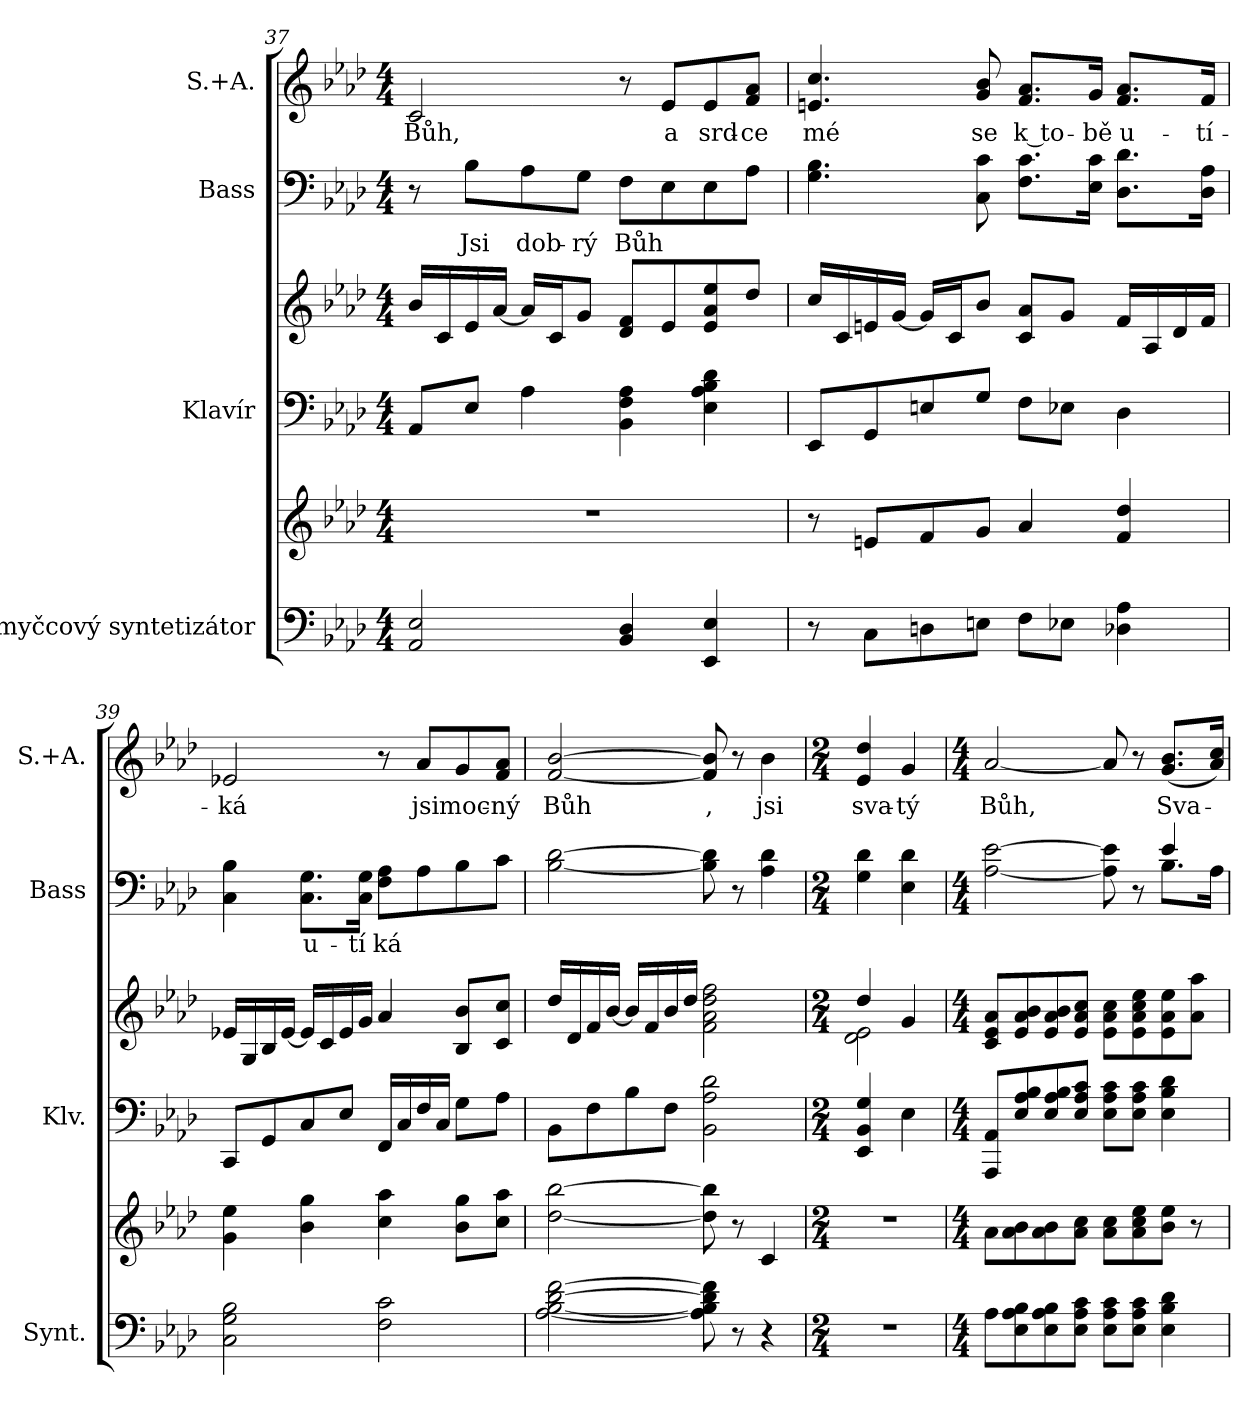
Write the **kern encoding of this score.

**kern	**kern	**kern	**kern	**kern	**text	**kern	**text
*part4	*part4	*part3	*part3	*part2	*part2	*part1	*part1
*staff6	*staff5	*staff4	*staff3	*staff2	*staff2	*staff1	*staff1
*I"Smyčcový syntetizátor	*	*I"Klavír	*	*I"Bass	*	*I"S.+A.	*
*I'Synt.	*	*I'Klv.	*	*I'Bass	*	*I'S.+A.	*
!!LO:PB:g=z
*clefF4	*clefG2	*clefF4	*clefG2	*clefF4	*	*clefG2	*
*k[b-e-a-d-]	*k[b-e-a-d-]	*k[b-e-a-d-]	*k[b-e-a-d-]	*k[b-e-a-d-]	*	*k[b-e-a-d-]	*
*M4/4	*M4/4	*M4/4	*M4/4	*M4/4	*	*M4/4	*
=37	=37	=37	=37	=37	=37	=37	=37
!	!	!	!	!	!	!	!LO:LY:b
2AA-/ 2E-/	1r	8AA-/L	16b-/LL	8r	.	2c/	Bůh,
.	.	.	16c/	.	.	.	.
!	!	!	!	!	!LO:LY:b	!	!
.	.	8E-/J	16e-/	8B-\L	Jsi	.	.
.	.	.	[16a-/JJ	.	.	.	.
!	!	!	!	!	!LO:LY:b	!	!
.	.	4A-\	16a-/LL]	8A-\	dob-	.	.
.	.	.	16c/J	.	.	.	.
!	!	!	!	!	!LO:LY:b	!	!
.	.	.	8g/J	8G\J	-rý	.	.
!	!	!	!	!	!LO:LY:b	!	!
4BB-/ 4D-/	.	4BB-\ 4F\ 4A-\	8d-/ 8f/L	8F\L	Bůh	8r	.
!	!	!	!	!	!	!	!LO:LY:b
.	.	.	8e-/	8E-\	.	8e-/L	a
!	!	!	!	!	!	!	!LO:LY:b
4EE-/ 4E-/	.	4E-\ 4A-\ 4B-\ 4d-\	8e-/ 8a-/ 8ee-/	8E-\	.	8e-/	srd-
!	!	!	!	!	!	!	!LO:LY:b
.	.	.	8dd-/J	8A-\J	.	8f/ 8a-/J	-ce
=38	=38	=38	=38	=38	=38	=38	=38
!	!	!	!	!	!	!	!LO:LY:b
8r	8r	8EE-/L	16cc/LL	4.G\ 4.B-\	.	4.en/ 4.cc/	mé
.	.	.	16c/	.	.	.	.
8C\L	8en/L	8GG/	16en/	.	.	.	.
.	.	.	[16g/JJ	.	.	.	.
8Dn\	8f/	8En/	16g/LL]	.	.	.	.
.	.	.	16c/J	.	.	.	.
!	!	!	!	!	!	!	!LO:LY:b
8En\J	8g/J	8G/J	8b-/J	8C\ 8c\	.	8g/ 8b-/	se
!	!	!	!	!	!	!	!LO:LY:b
8F\L	4a-/	8F\L	8c/ 8a-/L	8.F\ 8.c\L	.	8.f/ 8.a-/L	k to-
8E-X\J	.	8E-X\J	8g/J	.	.	.	.
!	!	!	!	!	!	!	!LO:LY:b
.	.	.	.	16E-\ 16c\Jk	.	16g/Jk	-bě
!	!	!	!	!	!	!	!LO:LY:b
4D-X\ 4A-\	4f/ 4dd-/	4D-\	16f/LL	8.D-\ 8.d-\L	.	8.f/ 8.a-/L	u-
.	.	.	16A-/	.	.	.	.
.	.	.	16d-/	.	.	.	.
!	!	!	!	!	!	!	!LO:LY:b
.	.	.	16f/JJ	16D-\ 16A-\Jk	.	16f/Jk	-tí-
=39	=39	=39	=39	=39	=39	=39	=39
!	!	!	!	!	!	!	!LO:LY:b
2C\ 2G\ 2B-\	4g\ 4ee-\	8CC/L	16e-X/LL	4C\ 4B-\	.	2e-X/	-ká
.	.	.	16G/	.	.	.	.
.	.	8GG/	16B-/	.	.	.	.
.	.	.	[16e-/JJ	.	.	.	.
!	!	!	!	!	!LO:LY:b	!	!
.	4b-\ 4gg\	8C/	16e-/LL]	8.C\ 8.G\L	u-	.	.
.	.	.	16c/	.	.	.	.
.	.	8E-/J	16e-/	.	.	.	.
!	!	!	!	!	!LO:LY:b	!	!
.	.	.	16g/JJ	16C\ 16G\Jk	-tí	.	.
!	!	!	!	!	!LO:LY:b	!	!
2F\ 2c\	4cc\ 4aa-\	16FF/LL	4a-/	8F\ 8A-\L	ká	8r	.
.	.	16C/	.	.	.	.	.
!	!	!	!	!	!	!	!LO:LY:b
.	.	16F/	.	8A-\	.	8a-/L	jsi
.	.	16C/JJ	.	.	.	.	.
!	!	!	!	!	!	!	!LO:LY:b
.	8b-\ 8gg\L	8G\L	8B-/ 8b-/L	8B-\	.	8g/	moc-
!	!	!	!	!	!	!	!LO:LY:b
.	8cc\ 8aa-\J	8A-\J	8c/ 8cc/J	8c\J	.	8f/ 8a-/J	-ný
!!LO:LB:g=z
=40	=40	=40	=40	=40	=40	=40	=40
!	!	!	!	!	!	!	!LO:LY:b
[2A-\ [2B-\ [2d-\ [2f\	[2dd-\ [2bb-\	8BB-\L	16dd-/LL	[2B-\ [2d-\	.	[2f/ [2b-/	Bůh
.	.	.	16d-/	.	.	.	.
.	.	8F\	16f/	.	.	.	.
.	.	.	[16b-/JJ	.	.	.	.
.	.	8B-\	16b-/LL]	.	.	.	.
.	.	.	16f/	.	.	.	.
.	.	8F\J	16b-/	.	.	.	.
.	.	.	16dd-/JJ	.	.	.	.
!	!	!	!	!	!	!	!LO:LY:b
8A-\] 8B-\] 8d-\] 8f\]	8dd-\] 8bb-\]	2BB-\ 2A-\ 2d-\	2f\ 2a-\ 2dd-\ 2ff\	8B-\] 8d-\]	.	8f/] 8b-/]	,
8r	8r	.	.	8r	.	8r	.
!	!	!	!	!	!	!	!LO:LY:b
4r	4c/	.	.	4A-\ 4d-\	.	4b-\	jsi
=41	=41	=41	=41	=41	=41	=41	=41
*M2/4	*M2/4	*M2/4	*M2/4	*M2/4	*	*M2/4	*
*	*	*	*^	*	*	*	*
!	!	!	!	!	!	!	!	!LO:LY:b
2r	2r	4EE-/ 4BB-/ 4G/	4dd-/	2d-\ 2e-\	4G\ 4d-\	.	4e-/ 4dd-/	sva-
!	!	!	!	!	!	!	!	!LO:LY:b
.	.	4E-\	4g/	.	4E-\ 4d-\	.	4g/	-tý
*	*	*	*v	*v	*	*	*	*
=42	=42	=42	=42	=42	=42	=42	=42
*M4/4	*M4/4	*M4/4	*M4/4	*M4/4	*	*M4/4	*
*	*	*	*	*^	*	*	*
!	!	!	!	!	!	!	!	!LO:LY:b
8A-\L	8a-\L	8AAA-/ 8AA-/L	8c/ 8e-/ 8a-/L	[2A-\ [2e-\	2.ryy	.	[2a-/	Bůh,
8E-\ 8A-\ 8B-\	8a-\ 8b-\	8E-/ 8A-/ 8B-/	8e-/ 8a-/ 8b-/	.	.	.	.	.
8E-\ 8A-\ 8B-\	8a-\ 8b-\	8E-/ 8A-/ 8B-/	8e-/ 8a-/ 8b-/	.	.	.	.	.
8E-\ 8A-\ 8c\J	8a-\ 8cc\J	8E-/ 8A-/ 8c/J	8e-/ 8a-/ 8cc/J	.	.	.	.	.
8E-\ 8A-\ 8c\L	8a-\ 8cc\L	8E-\ 8A-\ 8c\L	8e-\ 8a-\ 8cc\L	8A-\] 8e-\]	.	.	8a-/]	.
8E-\ 8A-\ 8c\J	8a-\ 8cc\ 8ee-\	8E-\ 8A-\ 8c\J	8e-\ 8a-\ 8cc\ 8ee-\	8r	.	.	8r	.
!	!	!	!	!	!	!	!	!LO:LY:b
4E-\ 4B-\ 4d-\	8b-\ 8ee-\J	4E-\ 4B-\ 4d-\	8e-\ 8a-\ 8ee-\	4e-/	8.B-\L	.	(8.g/ 8.b-/L	Sva-
.	8r	.	8a-\ 8aa-\J	.	.	.	.	.
.	.	.	.	.	16A-\Jk	.	16a-/ 16cc/Jk)	.
*	*	*	*	*v	*v	*	*	*
=	=	=	=	=	=	=	=
*-	*-	*-	*-	*-	*-	*-	*-
